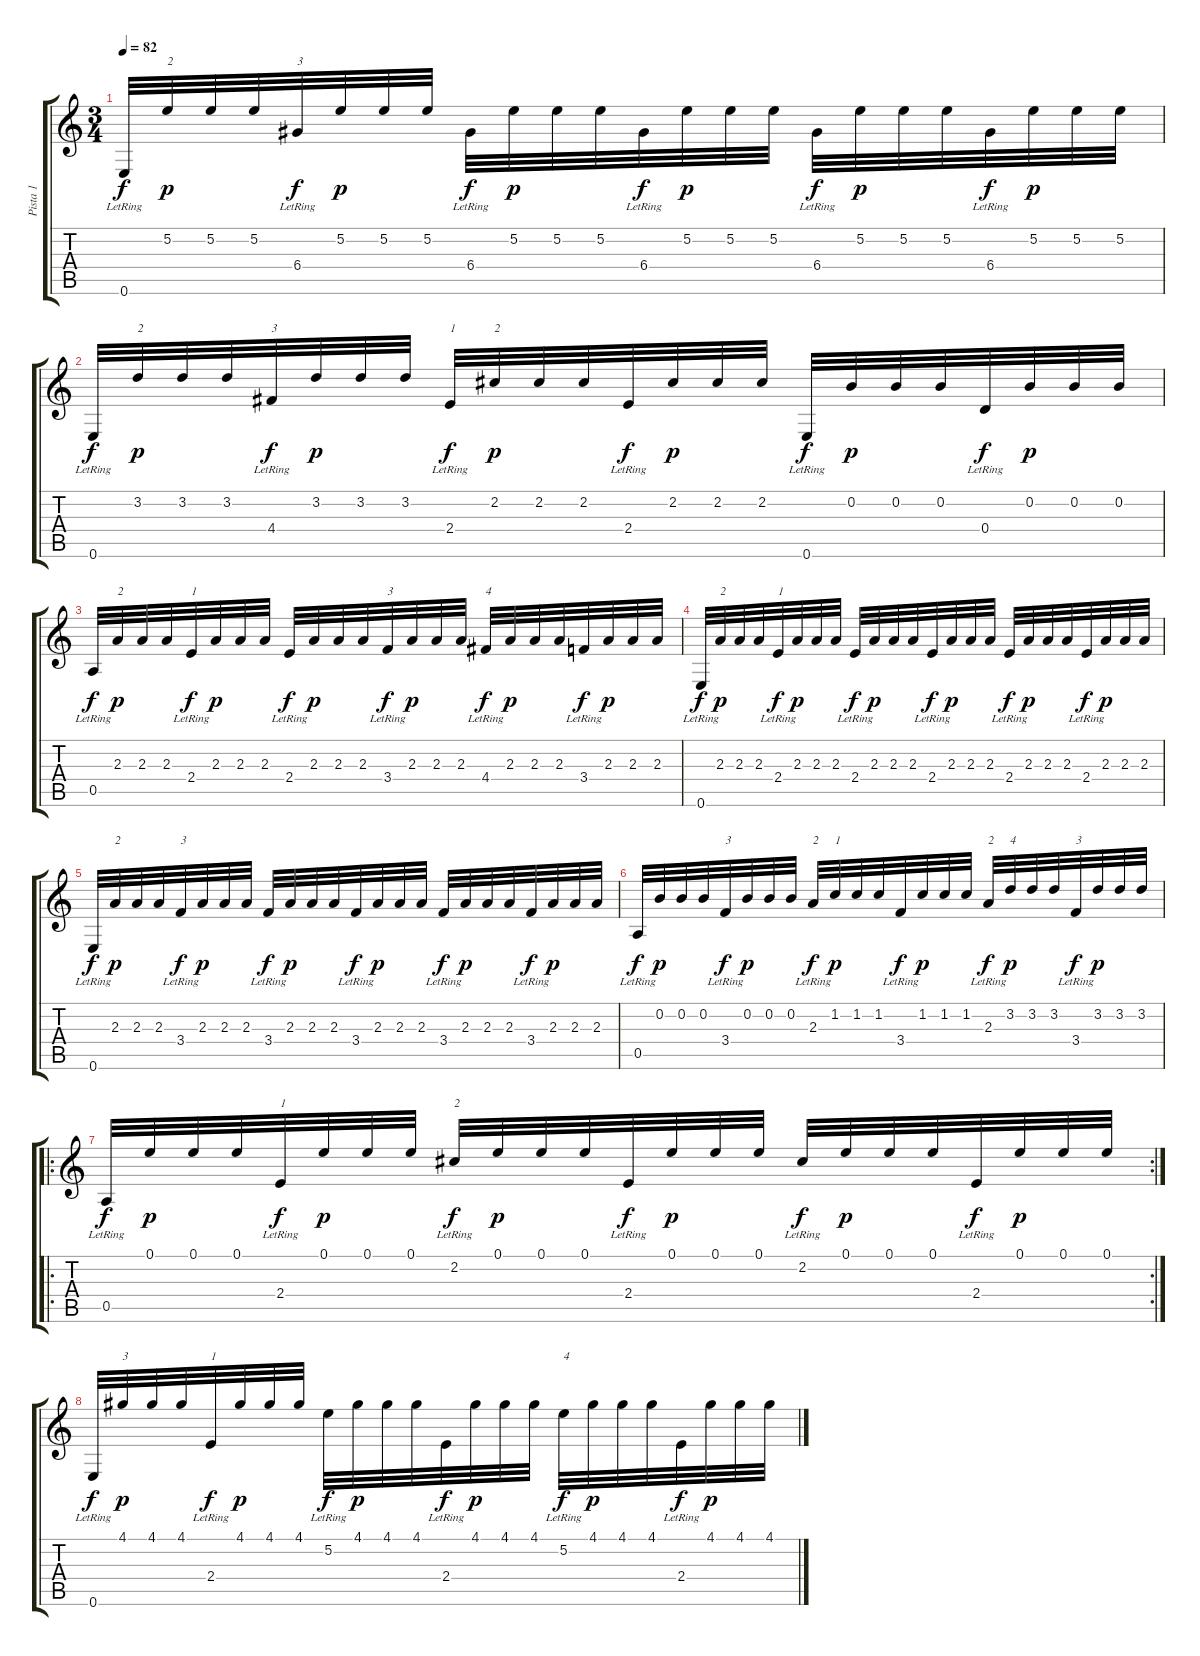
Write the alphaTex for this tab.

\track ("Pista 1" "Pista 1") {instrument acousticguitarnylon}
\staff {score tabs}
\tuning (E4 B3 G3 D3 A2 E2) {hide}
\ts (3 4)
\tempo 82
\clef g2
\ks c
0.6{lr}.32{dy f} 5.2.32{txt "2" dy p} 5.2.32 5.2.32 6.4{lr}.32{txt "3" dy f} 5.2.32{dy p} 5.2.32 5.2.32 6.4{lr}.32{dy f} 5.2.32{dy p} 5.2.32 5.2.32 6.4{lr}.32{dy f} 5.2.32{dy p} 5.2.32 5.2.32 6.4{lr}.32{dy f} 5.2.32{dy p} 5.2.32 5.2.32 6.4{lr}.32{dy f} 5.2.32{dy p} 5.2.32 5.2.32 |
0.6{lr}.32{dy f} 3.2.32{txt "2" dy p} 3.2.32 3.2.32 4.4{lr}.32{txt "3" dy f} 3.2.32{dy p} 3.2.32 3.2.32 2.4{lr}.32{txt "1" dy f} 2.2.32{txt "2" dy p} 2.2.32 2.2.32 2.4{lr}.32{dy f} 2.2.32{dy p} 2.2.32 2.2.32 0.6{lr}.32{dy f} 0.2.32{dy p} 0.2.32 0.2.32 0.4{lr}.32{dy f} 0.2.32{dy p} 0.2.32 0.2.32 |
0.5{lr}.32{dy f} 2.3.32{txt "2" dy p} 2.3.32 2.3.32 2.4{lr}.32{txt "1" dy f} 2.3.32{dy p} 2.3.32 2.3.32 2.4{lr}.32{dy f} 2.3.32{dy p} 2.3.32 2.3.32 3.4{lr}.32{txt "3" dy f} 2.3.32{dy p} 2.3.32 2.3.32 4.4{lr}.32{txt "4" dy f} 2.3.32{dy p} 2.3.32 2.3.32 3.4{lr}.32{dy f} 2.3.32{dy p} 2.3.32 2.3.32 |
0.6{lr}.32{dy f} 2.3.32{txt "2" dy p} 2.3.32 2.3.32 2.4{lr}.32{txt "1" dy f} 2.3.32{dy p} 2.3.32 2.3.32 2.4{lr}.32{dy f} 2.3.32{dy p} 2.3.32 2.3.32 2.4{lr}.32{dy f} 2.3.32{dy p} 2.3.32 2.3.32 2.4{lr}.32{dy f} 2.3.32{dy p} 2.3.32 2.3.32 2.4{lr}.32{dy f} 2.3.32{dy p} 2.3.32 2.3.32 |
0.6{lr}.32{dy f} 2.3.32{txt "2" dy p} 2.3.32 2.3.32 3.4{lr}.32{txt "3" dy f} 2.3.32{dy p} 2.3.32 2.3.32 3.4{lr}.32{dy f} 2.3.32{dy p} 2.3.32 2.3.32 3.4{lr}.32{dy f} 2.3.32{dy p} 2.3.32 2.3.32 3.4{lr}.32{dy f} 2.3.32{dy p} 2.3.32 2.3.32 3.4{lr}.32{dy f} 2.3.32{dy p} 2.3.32 2.3.32 |
0.5{lr}.32{dy f} 0.2.32{dy p} 0.2.32 0.2.32 3.4{lr}.32{txt "3" dy f} 0.2.32{dy p} 0.2.32 0.2.32 2.3{lr}.32{txt "2" dy f} 1.2.32{txt "1" dy p} 1.2.32 1.2.32 3.4{lr}.32{dy f} 1.2.32{dy p} 1.2.32 1.2.32 2.3{lr}.32{txt "2" dy f} 3.2.32{txt "4" dy p} 3.2.32 3.2.32 3.4{lr}.32{txt "3" dy f} 3.2.32{dy p} 3.2.32 3.2.32 |
\ro
\rc 2
0.5{lr}.32{dy f} 0.1.32{dy p} 0.1.32 0.1.32 2.4{lr}.32{txt "1" dy f} 0.1.32{dy p} 0.1.32 0.1.32 2.2{lr}.32{txt "2" dy f} 0.1.32{dy p} 0.1.32 0.1.32 2.4{lr}.32{dy f} 0.1.32{dy p} 0.1.32 0.1.32 2.2{lr}.32{dy f} 0.1.32{dy p} 0.1.32 0.1.32 2.4{lr}.32{dy f} 0.1.32{dy p} 0.1.32 0.1.32 |
0.6{lr}.32{dy f} 4.1.32{txt "3" dy p} 4.1.32 4.1.32 2.4{lr}.32{txt "1" dy f} 4.1.32{dy p} 4.1.32 4.1.32 5.2{lr}.32{dy f} 4.1.32{dy p} 4.1.32 4.1.32 2.4{lr}.32{dy f} 4.1.32{dy p} 4.1.32 4.1.32 5.2{lr}.32{txt "4" dy f} 4.1.32{dy p} 4.1.32 4.1.32 2.4{lr}.32{dy f} 4.1.32{dy p} 4.1.32 4.1.32
